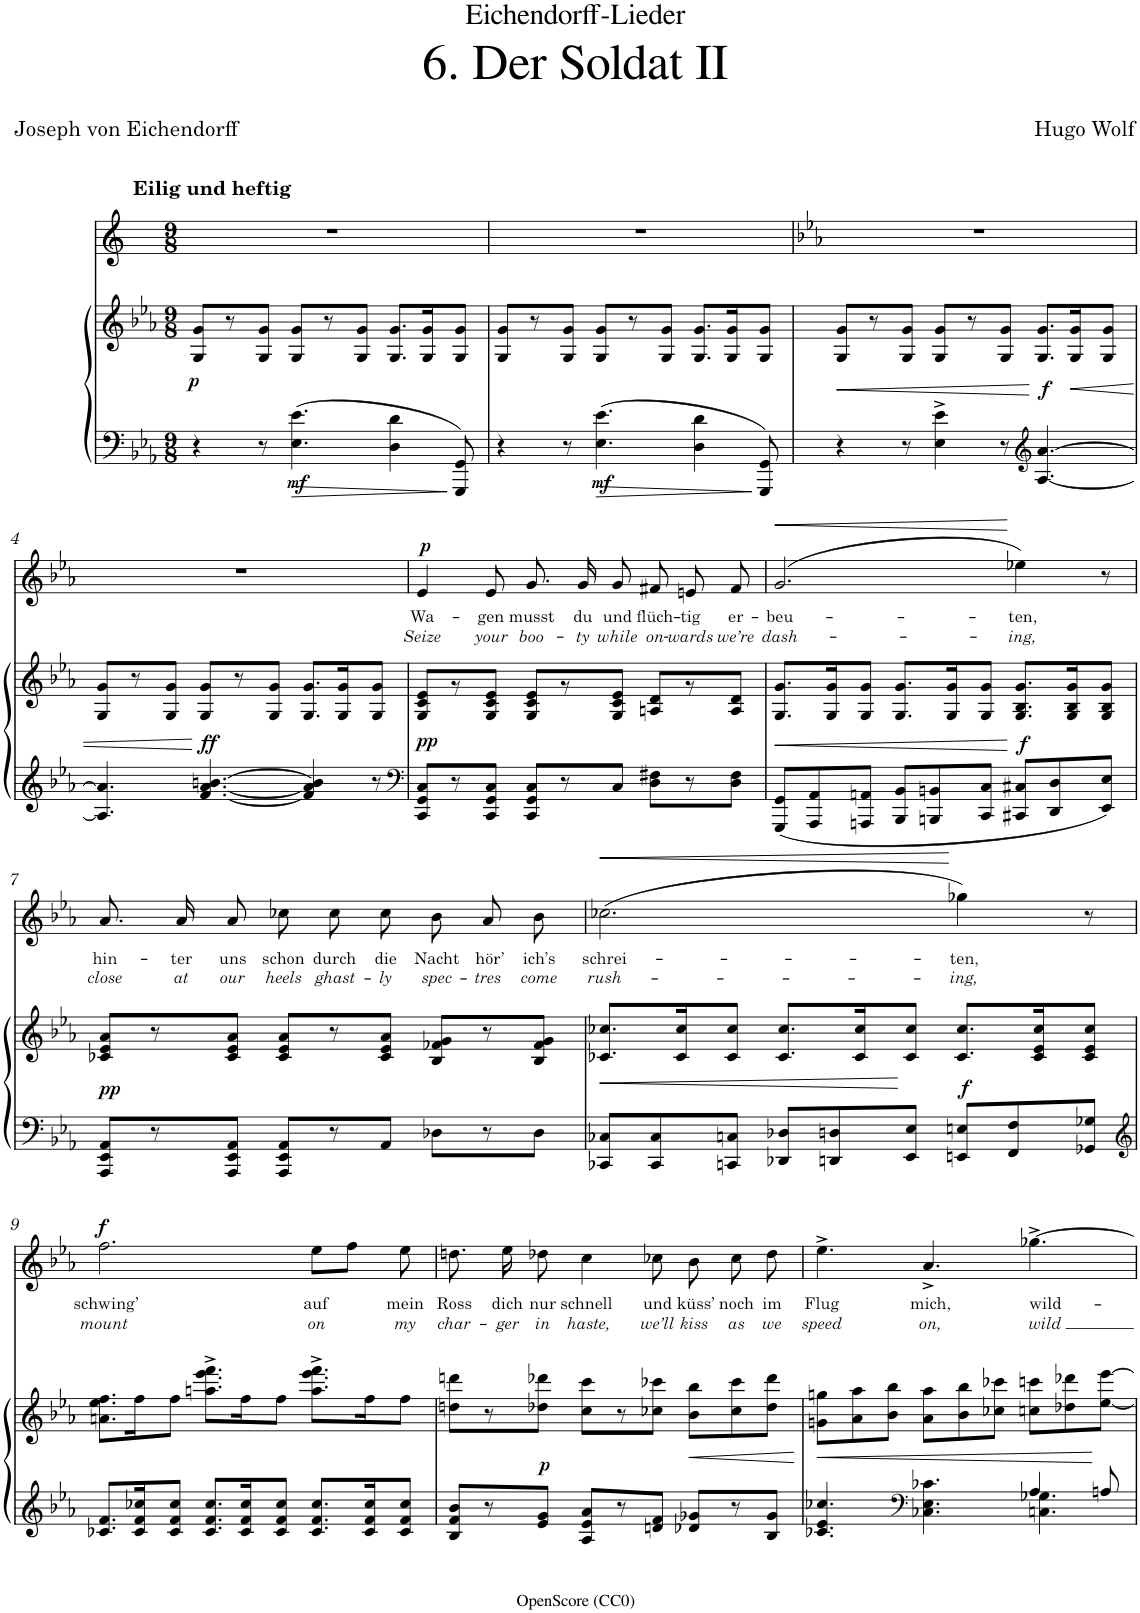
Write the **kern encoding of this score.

**kern	**kern	**dynam	**kern	**text	**text	**dynam
*part2	*part2	*part2	*part1	*part1	*part1	*part1
*staff3	*staff2	*staff2/3	*staff1	*staff1	*staff1	*staff1
*I"Piano	*	*	*I"Voice	*	*	*
*I'Pno	*	*	*	*	*	*
*clefF4	*clefG2	*	*clefG2	*	*	*
*k[b-e-a-]	*k[b-e-a-]	*	*k[]	*	*	*
*M9/8	*M9/8	*	*M9/8	*	*	*
=1	=1	=1	=1	=1	=1	=1
!	!	!	!LO:TX:a:B:t=Eilig und heftig	!	!	!
!	!	!LO:DY:b	!	!	!	!
4r	8G/ 8g/L	p	8%9r	.	.	.
.	8r	.	.	.	.	.
8r	8G/ 8g/J	.	.	.	.	.
!	!	!LO:DY:b=2	!	!	!	!
4.E-\ 4.e-\	8G/ 8g/L	mf	.	.	.	.
.	8r	.	.	.	.	.
.	8G/ 8g/J	.	.	.	.	.
4D\ 4d\	8.G/ 8.g/L	.	.	.	.	.
.	16G/ 16g/K	.	.	.	.	.
8GGG/ 8GG/	8G/ 8g/J	.	.	.	.	.
=2	=2	=2	=2	=2	=2	=2
4r	8G/ 8g/L	.	8%9r	.	.	.
.	8r	.	.	.	.	.
8r	8G/ 8g/J	.	.	.	.	.
!	!	!LO:DY:b=2	!	!	!	!
4.E-\ 4.e-\	8G/ 8g/L	mf	.	.	.	.
.	8r	.	.	.	.	.
.	8G/ 8g/J	.	.	.	.	.
4D\ 4d\	8.G/ 8.g/L	.	.	.	.	.
.	16G/ 16g/K	.	.	.	.	.
8GGG/ 8GG/	8G/ 8g/J	.	.	.	.	.
=3	=3	=3	=3	=3	=3	=3
*	*	*	*k[b-e-a-]	*	*	*
!	!	!LO:HP:b	!	!	!	!
4r	8G/ 8g/L	<	8%9r	.	.	.
.	8r	.	.	.	.	.
8r	8G/ 8g/J	.	.	.	.	.
4E-\^ 4e-\^	8G/ 8g/L	.	.	.	.	.
.	8r	.	.	.	.	.
8r	8G/ 8g/J	.	.	.	.	.
*clefG2	*	*	*	*	*	*
!	!	!LO:DY:n=1:b	!	!	!	!
[4.A-/ [4.a-/	8.G/ 8.g/L	[ f	.	.	.	.
!	!	!LO:HP:b	!	!	!	!
.	16G/ 16g/K	<	.	.	.	.
.	8G/ 8g/J	.	.	.	.	.
!!LO:LB:g=z
=4	=4	=4	=4	=4	=4	=4
4.A-/] 4.a-/]	8G/ 8g/L	.	8%9r	.	.	.
.	8r	.	.	.	.	.
.	8G/ 8g/J	.	.	.	.	.
!	!	!LO:DY:n=1:b	!	!	!	!
[4.f/ [<4.a-/ [4.bn/	8G/ 8g/L	[ ff	.	.	.	.
.	8r	.	.	.	.	.
.	8G/ 8g/J	.	.	.	.	.
4f/] 4a-/] 4b/]	8.G/ 8.g/L	.	.	.	.	.
.	16G/ 16g/K	.	.	.	.	.
8r	8G/ 8g/J	.	.	.	.	.
=5	=5	=5	=5	=5	=5	=5
*clefF4	*	*	*	*	*	*
!	!	!LO:DY:b	!	!LO:LY:b	!LO:LY:b	!LO:DY:a
8CC/ 8GG/ 8C/L	8G/ 8c/ 8e-/L	pp	4e-/	Wa-	Seize	p
8r	8r	.	.	.	.	.
!	!	!	!	!LO:LY:b	!LO:LY:b	!
8CC/ 8GG/ 8C/J	8G/ 8c/ 8e-/J	.	8e-/	-gen	your	.
!	!	!	!	!LO:LY:b	!LO:LY:b	!
8CC/ 8GG/ 8C/L	8G/ 8c/ 8e-/L	.	8.g/	musst	boo-	.
8r	8r	.	.	.	.	.
!	!	!	!	!LO:LY:b	!LO:LY:b	!
.	.	.	16g/	du	-ty	.
!	!	!	!	!LO:LY:b	!LO:LY:b	!
8C/J	8G/ 8c/ 8e-/J	.	8g/	und	while	.
!	!	!	!	!LO:LY:b	!LO:LY:b	!
8D\ 8F#X\L	8An/ 8d/L	.	8f#X/	flüch-	on-	.
!	!	!	!	!LO:LY:b	!LO:LY:b	!
8r	8r	.	8en/	-tig	-wards	.
!	!	!	!	!LO:LY:b	!LO:LY:b	!
8D\ 8F#\J	8A/ 8d/J	.	8f#/	er-	we’re	.
=6	=6	=6	=6	=6	=6	=6
!	!	!LO:HP:b	!	!LO:LY:b	!LO:LY:b	!LO:HP:b
8GGG/ 8GG/L	8.G/ 8.g/L	<	(2.g/	-beu-	dash-	<
8AAA-/ 8AA-/	.	.	.	.	.	.
.	16G/ 16g/K	.	.	.	.	.
8AAAn/ 8AAn/J	8G/ 8g/J	.	.	.	.	.
8BBB-/ 8BB-/L	8.G/ 8.g/L	.	.	.	.	.
8BBBn/ 8BBn/	.	.	.	.	.	.
.	16G/ 16g/K	.	.	.	.	.
8CC/ 8C/J	8G/ 8g/J	.	.	.	.	.
!	!	!LO:DY:n=1:b	!	!LO:LY:b	!LO:LY:b	!
8CC#X/ 8C#X/L	8.G/ 8.B-/ 8.g/L	[ f	4ee-X\)	-ten,	-ing,	[
8DD/ 8D/	.	.	.	.	.	.
.	16G/ 16B-/ 16g/K	.	.	.	.	.
8EE-/ 8E-/J	8G/ 8B-/ 8g/J	.	8r	.	.	.
!!LO:LB:g=z
=7	=7	=7	=7	=7	=7	=7
!	!	!LO:DY:b	!	!LO:LY:b	!LO:LY:b	!
8AAA-/ 8EE-/ 8AA-/L	8c-X/ 8e-/ 8a-/L	pp	8.a-/	hin-	close	.
8r	8r	.	.	.	.	.
!	!	!	!	!LO:LY:b	!LO:LY:b	!
.	.	.	16a-/	-ter	at	.
!	!	!	!	!LO:LY:b	!LO:LY:b	!
8AAA-/ 8EE-/ 8AA-/J	8c-/ 8e-/ 8a-/J	.	8a-/	uns	our	.
!	!	!	!	!LO:LY:b	!LO:LY:b	!
8AAA-/ 8EE-/ 8AA-/L	8c-/ 8e-/ 8a-/L	.	8cc-X\	schon	heels	.
!	!	!	!	!LO:LY:b	!LO:LY:b	!
8r	8r	.	8cc-\	durch	ghast-	.
!	!	!	!	!LO:LY:b	!LO:LY:b	!
8AA-/J	8c-/ 8e-/ 8a-/J	.	8cc-\	die	-ly	.
!	!	!	!	!LO:LY:b	!LO:LY:b	!
8D-X\L	8B-/ 8f-X/ 8g/L	.	8b-\	Nacht	spec-	.
!	!	!	!	!LO:LY:b	!LO:LY:b	!
8r	8r	.	8a-/	hör’	-tres	.
!	!	!	!	!LO:LY:b	!LO:LY:b	!
8D-\J	8B-/ 8f-/ 8g/J	.	8b-\	ich’s	come	.
=8	=8	=8	=8	=8	=8	=8
!	!	!LO:HP:b	!	!LO:LY:b	!LO:LY:b	!LO:HP:b
8CC-X/ 8C-X/L	8.c-X/ 8.cc-X/L	<	(2.cc-X\	schrei-	rush-	<
8CC-/ 8C-/	.	.	.	.	.	.
.	16c-/ 16cc-/K	.	.	.	.	.
8CCn/ 8Cn/J	8c-/ 8cc-/J	.	.	.	.	.
8DD-X/ 8D-X/L	8.c-/ 8.cc-/L	.	.	.	.	.
8DDn/ 8Dn/	.	.	.	.	.	.
.	16c-/ 16cc-/K	.	.	.	.	.
8EE-/ 8E-/J	8c-/ 8cc-/J	[	.	.	.	.
!	!	!LO:DY:b	!	!LO:LY:b	!LO:LY:b	!
8EEn/ 8En/L	8.c-/ 8.cc-/L	f	4gg-X\)	-ten,	-ing,	[
8FF/ 8F/	.	.	.	.	.	.
.	16c-/ 16e-/ 16cc-/K	.	.	.	.	.
8GG-X/ 8G-X/J	8c-/ 8e-/ 8cc-/J	.	8r	.	.	.
!!LO:LB:g=z
=9	=9	=9	=9	=9	=9	=9
*clefG2	*	*	*	*	*	*
!	!	!	!	!LO:LY:b	!LO:LY:b	!LO:DY:a
8.c-X/ 8.f/L	8.an\ 8.ee-\ 8.ff\L	.	2.ff\	schwing’	mount	f
16c-/ 16f/ 16cc-X/K	16ff\K	.	.	.	.	.
8c-/ 8f/ 8cc-/J	8ff\J	.	.	.	.	.
8.c-/ 8.f/ 8.cc-/L	8.aan\^ 8.eee-\^ 8.fff\^L	.	.	.	.	.
16c-/ 16f/ 16cc-/K	16ff\K	.	.	.	.	.
8c-/ 8f/ 8cc-/J	8ff\J	.	.	.	.	.
!	!	!	!	!LO:LY:b	!LO:LY:b	!
8.c-/ 8.f/ 8.cc-/L	8.aa\^ 8.eee-\^ 8.fff\^L	.	8ee-\L	auf	on	.
.	.	.	8ff\J	.	.	.
16c-/ 16f/ 16cc-/K	16ff\K	.	.	.	.	.
!	!	!	!	!LO:LY:b	!LO:LY:b	!
8c-/ 8f/ 8cc-/J	8ff\J	.	8ee-\	mein	my	.
=10	=10	=10	=10	=10	=10	=10
!	!	!	!	!LO:LY:b	!LO:LY:b	!
8B-/ 8f/ 8b-/L	8ddn\ 8dddn\L	.	8.ddn\	Ross	char-	.
8r	8r	.	.	.	.	.
!	!	!	!	!LO:LY:b	!LO:LY:b	!
.	.	.	16ee-\	dich	-ger	.
!	!	!LO:DY:b	!	!LO:LY:b	!LO:LY:b	!
8e-/ 8g/J	8dd-X\ 8ddd-X\J	p	8dd-X\	nur	in	.
!	!	!	!	!LO:LY:b	!LO:LY:b	!
8A-/ 8e-/ 8a-/L	8cc\ 8ccc\L	.	4cc\	schnell	haste,	.
8r	8r	.	.	.	.	.
!	!	!	!	!LO:LY:b	!LO:LY:b	!
8dn/ 8f/J	8cc-X\ 8ccc-X\J	.	8cc-X\	und	we’ll	.
!	!	!LO:HP:b	!	!LO:LY:b	!LO:LY:b	!
8d-X/ 8g-X/L	8b-\ 8bb-\L	<	8b-\	küss’	kiss	.
!	!	!	!	!LO:LY:b	!LO:LY:b	!
8r	8cc-\ 8ccc-\	.	8cc-\	noch	as	.
!	!	!	!	!LO:LY:b	!LO:LY:b	!
8B-/ 8g-/J	8dd-\ 8ddd-\J	.	8dd-\	im	we	.
.	.	[	.	.	.	.
=11	=11	=11	=11	=11	=11	=11
*^	*	*	*	*	*	*
!	!	!	!LO:HP:b	!	!LO:LY:b	!LO:LY:b	!
4.ryy	4.c-X/ 4.e-/ 4.cc-X/	8gn\ 8ggn\L	<	4.ee-^\	Flug	speed	.
.	.	8a-\ 8aa-\	.	.	.	.	.
.	.	8b-\ 8bb-\J	.	.	.	.	.
*clefF4	*	*	*	*	*	*	*
!	!	!	!	!	!LO:LY:b	!LO:LY:b	!
4.C-X\ 4.E-\ 4.c-X\	4.ryy	8a-\ 8aa-\L	.	4.a-^/	mich,	on,	.
.	.	8b-\ 8bb-\	.	.	.	.	.
.	.	8cc-X\ 8ccc-X\J	.	.	.	.	.
!	!	!	!	!	!LO:LY:b	!LO:LY:b	!
4A-/	4.Cn\ 4.G-X\	8ccn\ 8cccn\L	.	[4.gg-X^\	wild-	wild	.
.	.	8dd-X\ 8ddd-X\	.	.	.	.	.
8An/	.	[8ee-\ [8eee-\J	[	.	.	.	.
*v	*v	*	*	*	*	*	*
=	=	=	=	=	=	=
*-	*-	*-	*-	*-	*-	*-
